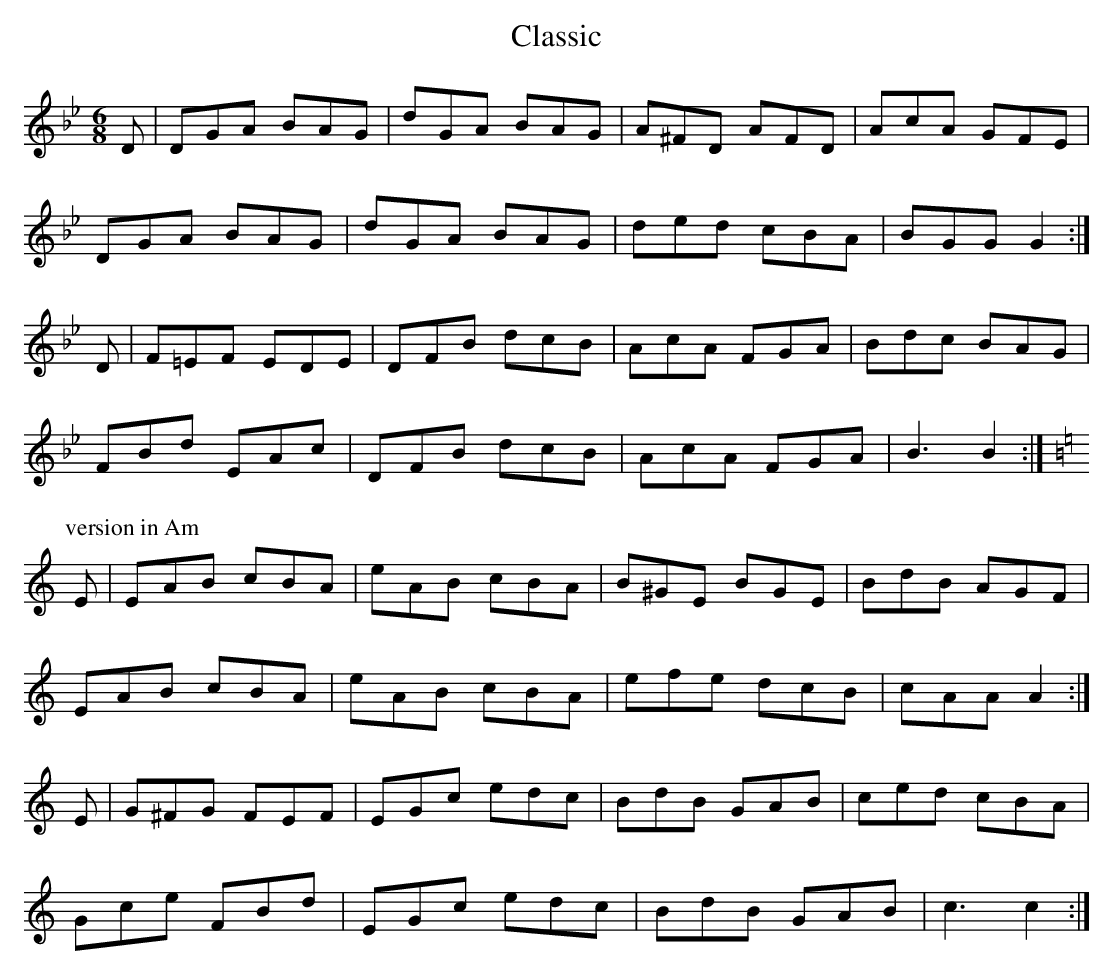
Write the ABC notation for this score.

X:1
T: Classic
M: 6/8
L: 1/8
K: Gm
D | DGA BAG | dGA BAG | A^FD AFD | AcA GFE |
DGA BAG | dGA BAG | ded cBA | BGG G2 :|
D | F=EF EDE | DFB dcB | AcA FGA | Bdc BAG |
FBd EAc | DFB dcB | AcA FGA | B3 B2 :|
P: version in Am
K:Am
E | EAB cBA | eAB cBA | B^GE BGE | BdB AGF |
EAB cBA | eAB cBA | efe dcB | cAA A2 :|
E | G^FG FEF | EGc edc | BdB GAB | ced cBA |
Gce FBd | EGc edc | BdB GAB | c3 c2 :|
